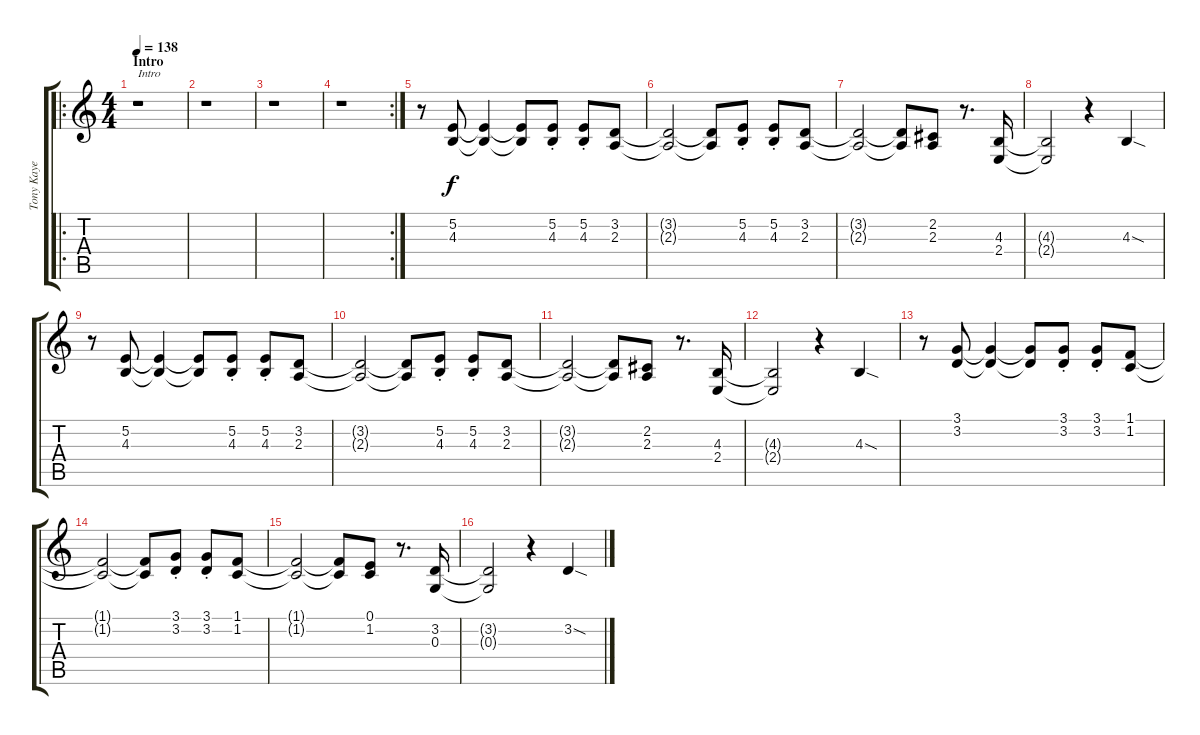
\track ("Tony Kaye 1" "Tony Kaye ") {instrument reedorgan}
\staff {score tabs}
\tuning (E4 B3 G3 D3 A2 E2) {hide}
\ro
\ts (4 4)
\section ("" "Intro")
\tempo 138
\tempo 148
\tempo 138
\clef g2
\ks c
r.1{txt "Intro" dy f instrument reedorgan} |
r.1 |
r.1 |
\rc 2
r.1 |
r.8 (5.2 4.3).8 (5.2{t} 4.3{t}).4 (5.2{t} 4.3{t}).8 (5.2{st} 4.3).8 (5.2{st} 4.3).8 (3.2 2.3).8 |
(3.2{t} 2.3{t}).2 (3.2{t} 2.3{t}).8 (5.2{st} 4.3).8 (5.2{st} 4.3).8 (3.2 2.3).8 |
(3.2{t} 2.3{t}).2 (3.2{t} 2.3{t}).8 (2.2 2.3).8 r.8{d} (4.3 2.4).16 |
(4.3{t} 2.4{t}).2 r.4 4.3{sod}.4 |
r.8 (5.2 4.3).8 (5.2{t} 4.3{t}).4 (5.2{t} 4.3{t}).8 (5.2{st} 4.3).8 (5.2{st} 4.3).8 (3.2 2.3).8 |
(3.2{t} 2.3{t}).2 (3.2{t} 2.3{t}).8 (5.2{st} 4.3).8 (5.2{st} 4.3).8 (3.2 2.3).8 |
(3.2{t} 2.3{t}).2 (3.2{t} 2.3{t}).8 (2.2 2.3).8 r.8{d} (4.3 2.4).16 |
(4.3{t} 2.4{t}).2 r.4 4.3{sod}.4 |
r.8 (3.1 3.2).8 (3.1{t} 3.2{t}).4 (3.1{t} 3.2{t}).8 (3.1{st} 3.2).8 (3.1{st} 3.2).8 (1.1 1.2).8 |
(1.1{t} 1.2{t}).2 (1.1{t} 1.2{t}).8 (3.1{st} 3.2).8 (3.1{st} 3.2).8 (1.1 1.2).8 |
(1.1{t} 1.2{t}).2 (1.1{t} 1.2{t}).8 (0.1 1.2).8 r.8{d} (3.2 0.3).16 |
(3.2{t} 0.3{t}).2 r.4 3.2{sod}.4
